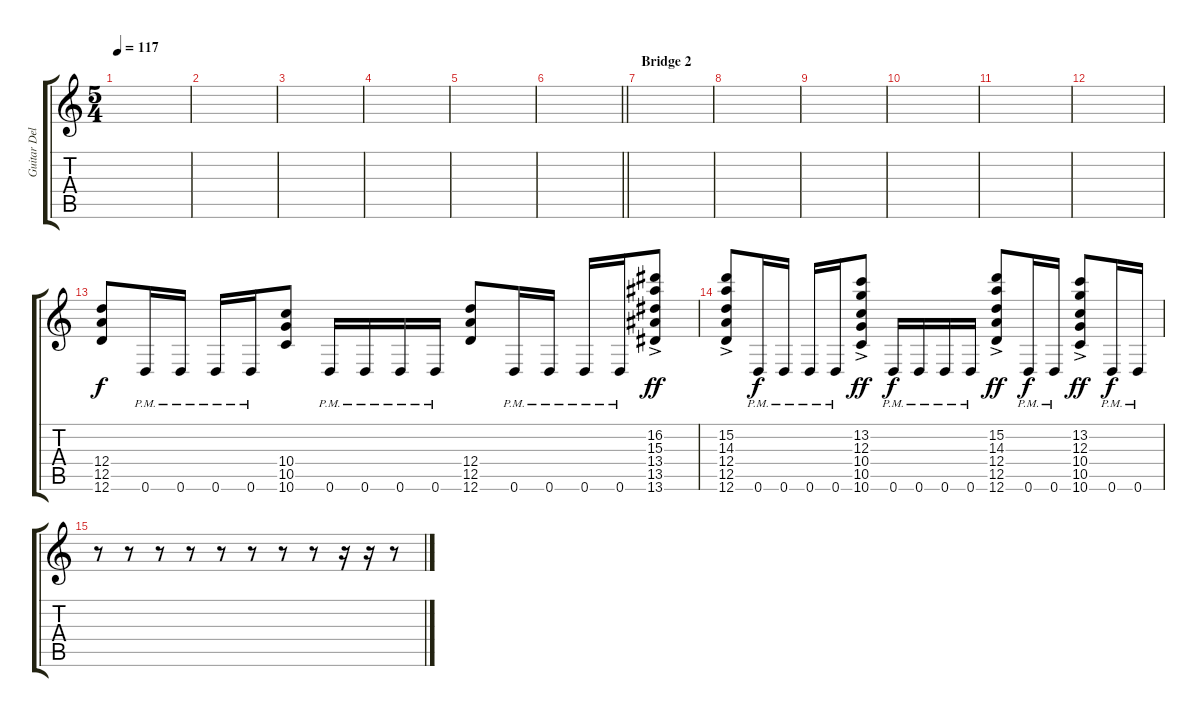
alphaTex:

\track ("Guitar Delay/Overdub" "Guitar Del") {instrument electricguitarclean}
\staff {score tabs}
\tuning (E4 B3 G3 D3 A2 D2) {hide}
\ts (5 4)
\tempo 117
\clef g2
\ks c
|
|
|
|
|
\barLineRight lightlight
|
\section ("" "Bridge 2")
|
|
|
|
|
|
(12.4 12.5 12.6).8 0.6{pm}.16 0.6{pm}.16 0.6{pm}.16 0.6{pm}.16 (10.4 10.5 10.6).8 0.6{pm}.16 0.6{pm}.16 0.6{pm}.16 0.6{pm}.16 (12.4 12.5 12.6).8 0.6{pm}.16 0.6{pm}.16 0.6{pm}.16 0.6{pm}.16 (16.2{ac} 15.3{ac} 13.4 13.5 13.6).8{dy ff} |
(15.2{ac} 14.3{ac} 12.4 12.5 12.6).8 0.6{pm}.16{dy f} 0.6{pm}.16 0.6{pm}.16 0.6{pm}.16 (13.2{ac} 12.3{ac} 10.4 10.5 10.6).8{dy ff} 0.6{pm}.16{dy f} 0.6{pm}.16 0.6{pm}.16 0.6{pm}.16 (15.2{ac} 14.3{ac} 12.4 12.5 12.6).8{dy ff} 0.6{pm}.16{dy f} 0.6{pm}.16 (13.2{ac} 12.3{ac} 10.4 10.5 10.6).8{dy ff} 0.6{pm}.16{dy f} 0.6{pm}.16 |
r.8 r.8 r.8 r.8 r.8 r.8 r.8 r.8 r.16 r.16 r.8
